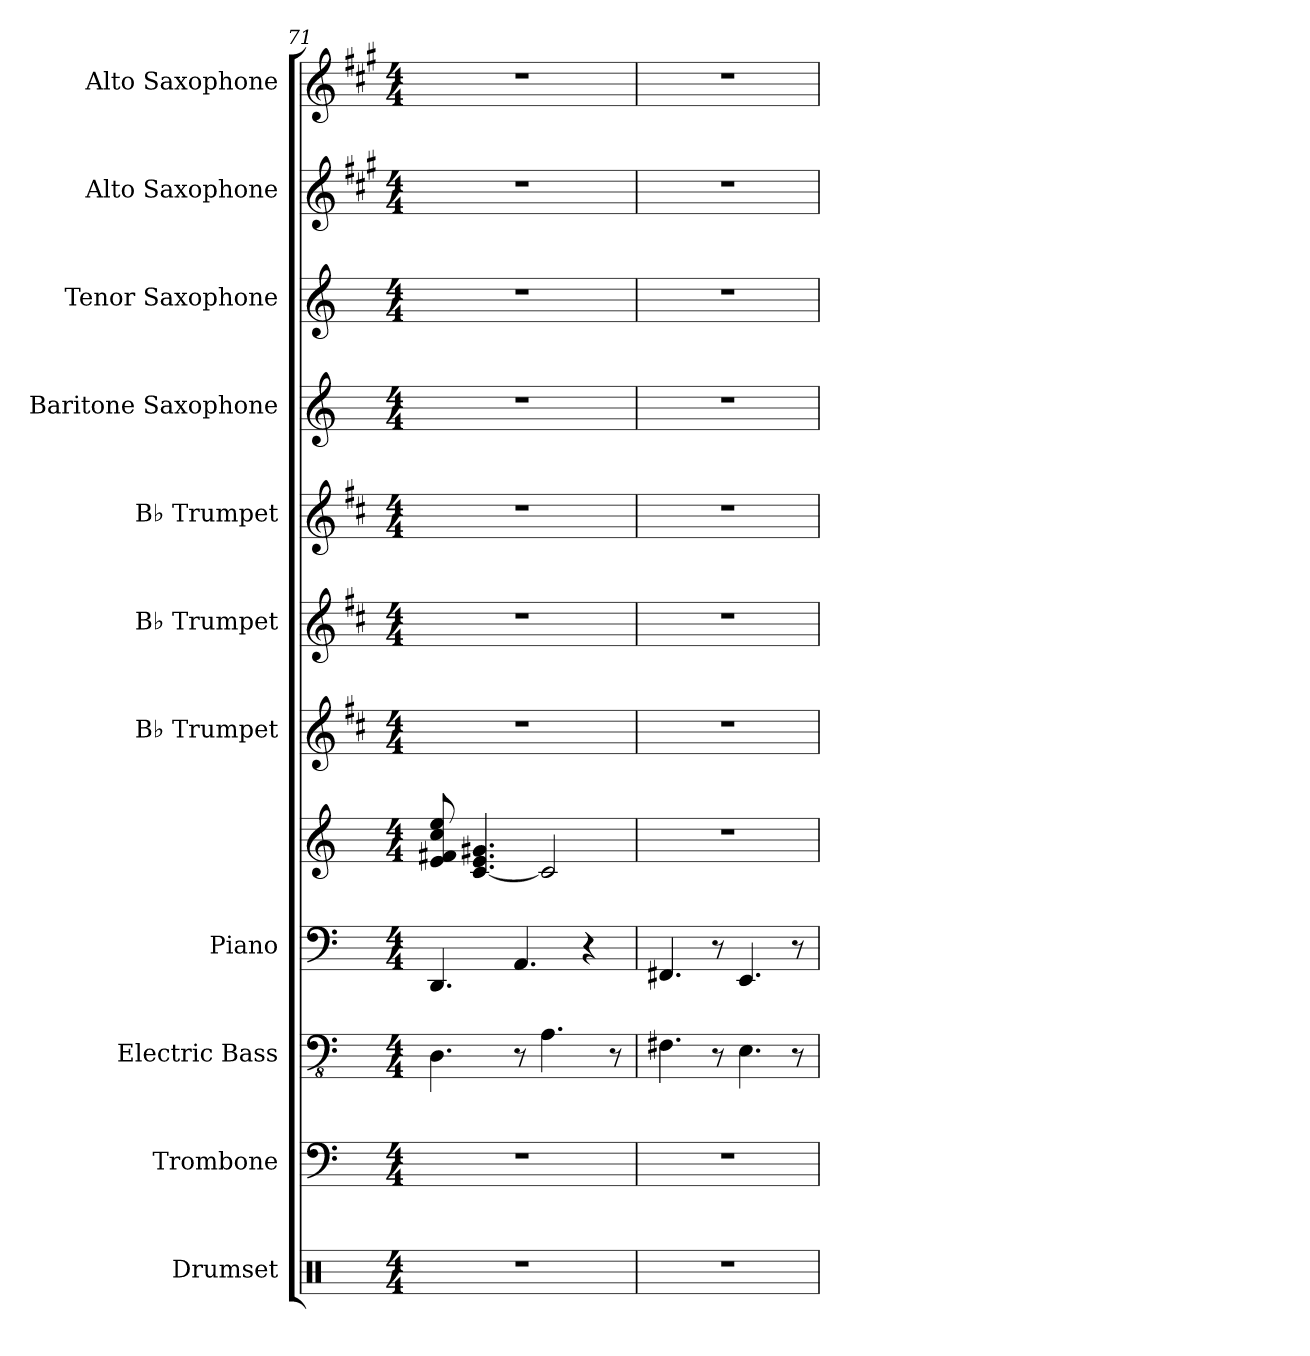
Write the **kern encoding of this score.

**kern	**kern	**kern	**kern	**kern	**kern	**kern	**kern	**kern	**kern	**kern	**kern
*part11	*part10	*part9	*part8	*part8	*part7	*part6	*part5	*part4	*part3	*part2	*part1
*staff12	*staff11	*staff10	*staff9	*staff8	*staff7	*staff6	*staff5	*staff4	*staff3	*staff2	*staff1
*I"Drumset	*I"Trombone	*I"Electric Bass	*I"Piano	*	*I"B♭ Trumpet	*I"B♭ Trumpet	*I"B♭ Trumpet	*I"Baritone Saxophone	*I"Tenor Saxophone	*I"Alto Saxophone	*I"Alto Saxophone
*I'Drs.	*I'Trb.	*I'El. B.	*I'Pno.	*	*I'B♭ Tpt.	*I'B♭ Tpt.	*I'B♭ Tpt.	*I'Bar. Sax.	*I'T. Sax.	*I'A. Sax.	*I'A. Sax.
*clefX	*clefF4	*clefFv4	*clefF4	*clefG2	*clefG2	*clefG2	*clefG2	*clefG2	*clefG2	*clefG2	*clefG2
*	*	*	*	*	*ITrd1c2	*ITrd1c2	*ITrd1c2	*ITrd12c21	*ITrd8c14	*ITrd5c9	*ITrd5c9
*k[]	*k[]	*k[]	*k[]	*k[]	*k[]	*k[]	*k[]	*k[]	*k[]	*k[]	*k[]
*M4/4	*M4/4	*M4/4	*M4/4	*M4/4	*M4/4	*M4/4	*M4/4	*M4/4	*M4/4	*M4/4	*M4/4
=71	=71	=71	=71	=71	=71	=71	=71	=71	=71	=71	=71
1r	1r	4.DD\	4.DD/	8e/ 8f#X/ 8cc/ 8ee/	1r	1r	1r	1r	1r	1r	1r
.	.	.	.	[4.c/ 4.e/ 4.g#X/	.	.	.	.	.	.	.
.	.	8r	4.AA/	.	.	.	.	.	.	.	.
.	.	4.AA\	.	2c/]	.	.	.	.	.	.	.
.	.	.	4r	.	.	.	.	.	.	.	.
.	.	8r	.	.	.	.	.	.	.	.	.
=72	=72	=72	=72	=72	=72	=72	=72	=72	=72	=72	=72
1r	1r	4.FF#X\	4.FF#X/	1r	1r	1r	1r	1r	1r	1r	1r
.	.	8r	8r	.	.	.	.	.	.	.	.
.	.	4.EE\	4.EE/	.	.	.	.	.	.	.	.
.	.	8r	8r	.	.	.	.	.	.	.	.
=	=	=	=	=	=	=	=	=	=	=	=
*-	*-	*-	*-	*-	*-	*-	*-	*-	*-	*-	*-
